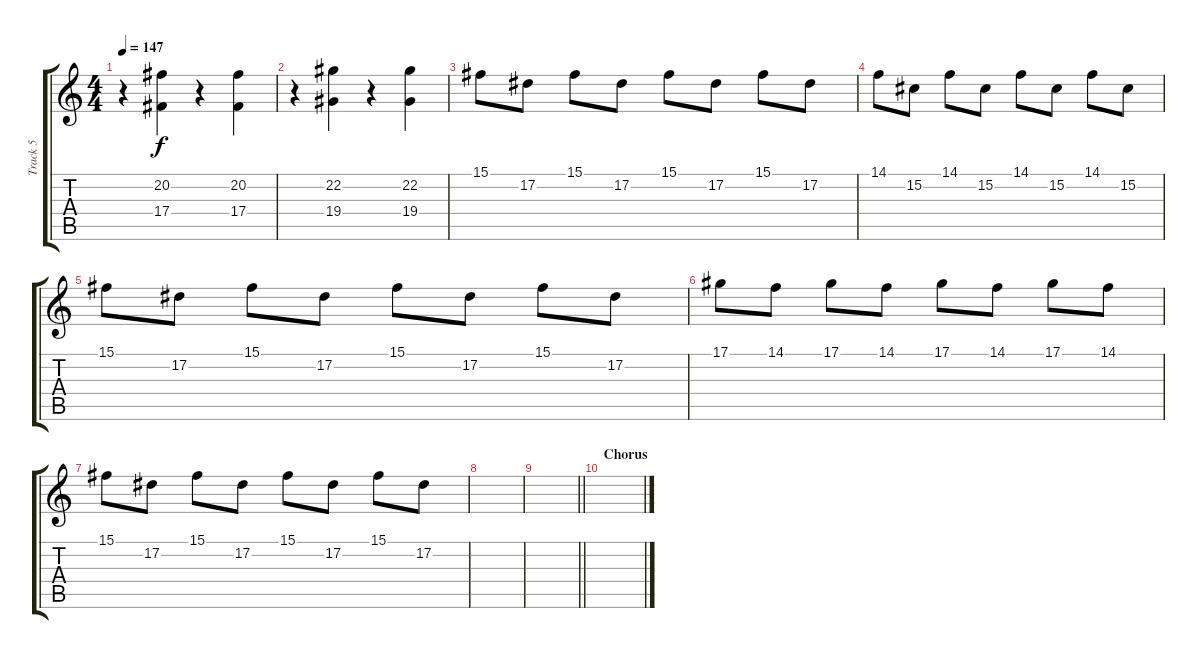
\track ("Track 5" "Track 5") {instrument stringensemble1}
\staff {score tabs}
\tuning (Eb4 Bb3 Gb3 Db3 Ab2 Eb2) {hide}
\ts (4 4)
\tempo 147
\clef g2
\ks c
r.4{dy f} (20.2 17.4).4 r.4 (20.2 17.4).4 |
r.4 (22.2 19.4).4 r.4 (22.2 19.4).4 |
15.1.8 17.2.8 15.1.8 17.2.8 15.1.8 17.2.8 15.1.8 17.2.8 |
14.1.8 15.2.8 14.1.8 15.2.8 14.1.8 15.2.8 14.1.8 15.2.8 |
15.1.8 17.2.8 15.1.8 17.2.8 15.1.8 17.2.8 15.1.8 17.2.8 |
17.1.8 14.1.8 17.1.8 14.1.8 17.1.8 14.1.8 17.1.8 14.1.8 |
15.1.8 17.2.8 15.1.8 17.2.8 15.1.8 17.2.8 15.1.8 17.2.8 |
|
\barLineRight lightlight
|
\section ("" "Chorus")
